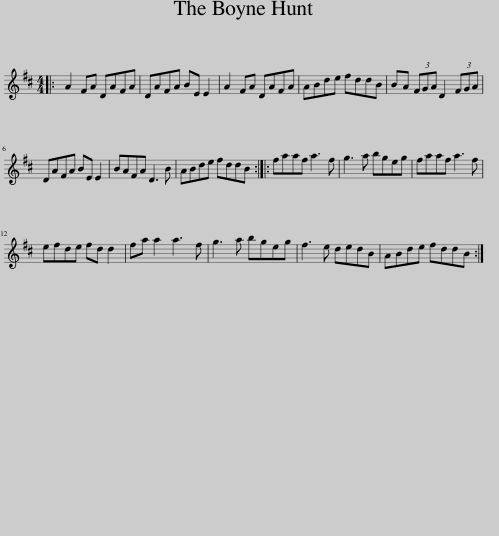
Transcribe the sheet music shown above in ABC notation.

X:1
L:1/8
M:4/4
I:linebreak $
K:D
V:1 treble
V:1
|: A2 FA DAFA | DAFA BE E2 | A2 FA DAFA | ABde fddB | BA (3FGA D2 (3FGA |$ %5
 DAFA BE E2 | BAFA D3 B | ABde fddB :: faaf a3 f | g3 a bgeg | %10
 faaf a3 f |$ efde fd d2 | fa a2 a3 f | g3 a bgeg | f3 e dedB | %15
 ABde fddB :| %16
